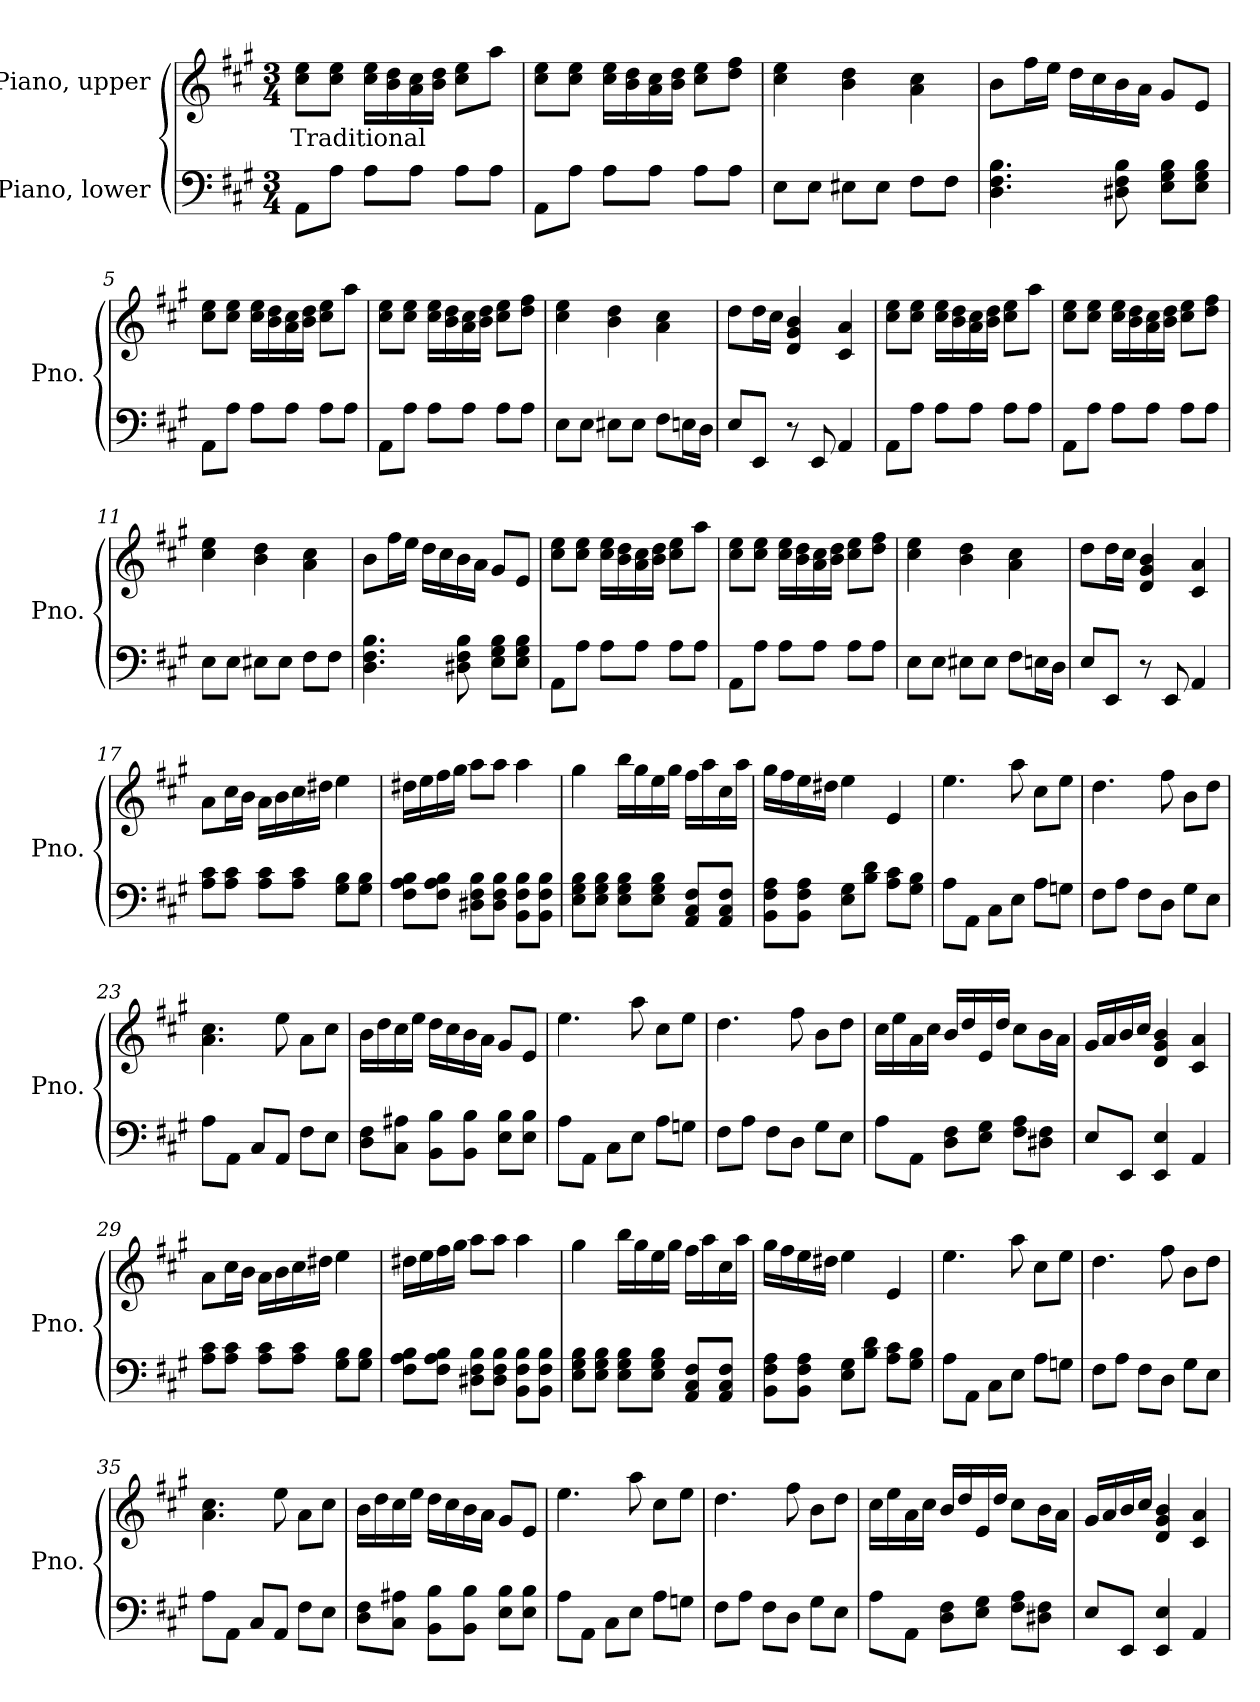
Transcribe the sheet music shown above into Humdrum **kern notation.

**kern	**kern	**text
*part2	*part1	*part1
*staff2	*staff1	*staff1
*I"Piano, lower	*I"Piano, upper	*
*I'Pno.	*I'Pno.	*
*clefF4	*clefG2	*
*k[f#c#g#]	*k[f#c#g#]	*
*M3/4	*M3/4	*
*MM100	*MM100	*
=1	=1	=1
!	!	!LO:LY:b
8AA\L	8cc#\ 8ee\L	Traditional
8A\J	8cc#\ 8ee\J	.
8A\L	16cc#\ 16ee\LL	.
.	16b\ 16dd\	.
8A\J	16a\ 16cc#\	.
.	16b\ 16dd\JJ	.
8A\L	8cc#\ 8ee\L	.
8A\J	8aa\J	.
=2	=2	=2
8AA\L	8cc#\ 8ee\L	.
8A\J	8cc#\ 8ee\J	.
8A\L	16cc#\ 16ee\LL	.
.	16b\ 16dd\	.
8A\J	16a\ 16cc#\	.
.	16b\ 16dd\JJ	.
8A\L	8cc#\ 8ee\L	.
8A\J	8dd\ 8ff#\J	.
=3	=3	=3
8E\L	4cc#\ 4ee\	.
8E\J	.	.
8E#X\L	4b\ 4dd\	.
8E#\J	.	.
8F#\L	4a\ 4cc#\	.
8F#\J	.	.
!!LO:LB:g=z
=4	=4	=4
4.D\ 4.F#\ 4.B\	8b\L	.
.	16ff#\L	.
.	16ee\JJ	.
.	16dd\LL	.
.	16cc#\	.
8D#X\ 8F#\ 8B\	16b\	.
.	16a\JJ	.
8E\ 8G#\ 8B\L	8g#/L	.
8E\ 8G#\ 8B\J	8e/J	.
=5	=5	=5
8AA\L	8cc#\ 8ee\L	.
8A\J	8cc#\ 8ee\J	.
8A\L	16cc#\ 16ee\LL	.
.	16b\ 16dd\	.
8A\J	16a\ 16cc#\	.
.	16b\ 16dd\JJ	.
8A\L	8cc#\ 8ee\L	.
8A\J	8aa\J	.
=6	=6	=6
8AA\L	8cc#\ 8ee\L	.
8A\J	8cc#\ 8ee\J	.
8A\L	16cc#\ 16ee\LL	.
.	16b\ 16dd\	.
8A\J	16a\ 16cc#\	.
.	16b\ 16dd\JJ	.
8A\L	8cc#\ 8ee\L	.
8A\J	8dd\ 8ff#\J	.
=7	=7	=7
8E\L	4cc#\ 4ee\	.
8E\J	.	.
8E#X\L	4b\ 4dd\	.
8E#\J	.	.
8F#\L	4a\ 4cc#\	.
16En\L	.	.
16D\JJ	.	.
=8	=8	=8
8E/L	8dd\L	.
8EE/J	16dd\L	.
.	16cc#\JJ	.
8r	4d/ 4g#/ 4b/	.
8EE/	.	.
4AA/	4c#/ 4a/	.
!!LO:LB:g=z
=9	=9	=9
8AA\L	8cc#\ 8ee\L	.
8A\J	8cc#\ 8ee\J	.
8A\L	16cc#\ 16ee\LL	.
.	16b\ 16dd\	.
8A\J	16a\ 16cc#\	.
.	16b\ 16dd\JJ	.
8A\L	8cc#\ 8ee\L	.
8A\J	8aa\J	.
=10	=10	=10
8AA\L	8cc#\ 8ee\L	.
8A\J	8cc#\ 8ee\J	.
8A\L	16cc#\ 16ee\LL	.
.	16b\ 16dd\	.
8A\J	16a\ 16cc#\	.
.	16b\ 16dd\JJ	.
8A\L	8cc#\ 8ee\L	.
8A\J	8dd\ 8ff#\J	.
=11	=11	=11
8E\L	4cc#\ 4ee\	.
8E\J	.	.
8E#X\L	4b\ 4dd\	.
8E#\J	.	.
8F#\L	4a\ 4cc#\	.
8F#\J	.	.
=12	=12	=12
4.D\ 4.F#\ 4.B\	8b\L	.
.	16ff#\L	.
.	16ee\JJ	.
.	16dd\LL	.
.	16cc#\	.
8D#X\ 8F#\ 8B\	16b\	.
.	16a\JJ	.
8E\ 8G#\ 8B\L	8g#/L	.
8E\ 8G#\ 8B\J	8e/J	.
=13	=13	=13
8AA\L	8cc#\ 8ee\L	.
8A\J	8cc#\ 8ee\J	.
8A\L	16cc#\ 16ee\LL	.
.	16b\ 16dd\	.
8A\J	16a\ 16cc#\	.
.	16b\ 16dd\JJ	.
8A\L	8cc#\ 8ee\L	.
8A\J	8aa\J	.
!!LO:LB:g=z
=14	=14	=14
8AA\L	8cc#\ 8ee\L	.
8A\J	8cc#\ 8ee\J	.
8A\L	16cc#\ 16ee\LL	.
.	16b\ 16dd\	.
8A\J	16a\ 16cc#\	.
.	16b\ 16dd\JJ	.
8A\L	8cc#\ 8ee\L	.
8A\J	8dd\ 8ff#\J	.
=15	=15	=15
8E\L	4cc#\ 4ee\	.
8E\J	.	.
8E#X\L	4b\ 4dd\	.
8E#\J	.	.
8F#\L	4a\ 4cc#\	.
16En\L	.	.
16D\JJ	.	.
=16	=16	=16
8E/L	8dd\L	.
8EE/J	16dd\L	.
.	16cc#\JJ	.
8r	4d/ 4g#/ 4b/	.
8EE/	.	.
4AA/	4c#/ 4a/	.
=17	=17	=17
8A\ 8c#\L	8a\L	.
8A\ 8c#\J	16cc#\L	.
.	16b\JJ	.
8A\ 8c#\L	16a\LL	.
.	16b\	.
8A\ 8c#\J	16cc#\	.
.	16dd#X\JJ	.
8G#\ 8B\L	4ee\	.
8G#\ 8B\J	.	.
!!LO:LB:g=z
=18	=18	=18
8F#\ 8A\ 8B\L	16dd#X\LL	.
.	16ee\	.
8F#\ 8A\ 8B\J	16ff#\	.
.	16gg#\JJ	.
8D#X\ 8F#\ 8B\L	8aa\L	.
8D#\ 8F#\ 8B\J	8aa\J	.
8BB\ 8F#\ 8B\L	4aa\	.
8BB\ 8F#\ 8B\J	.	.
=19	=19	=19
8E\ 8G#\ 8B\L	4gg#\	.
8E\ 8G#\ 8B\J	.	.
8E\ 8G#\ 8B\L	16bb\LL	.
.	16gg#\	.
8E\ 8G#\ 8B\J	16ee\	.
.	16gg#\JJ	.
8AA/ 8C#/ 8F#/L	16ff#\LL	.
.	16aa\	.
8AA/ 8C#/ 8F#/J	16cc#\	.
.	16aa\JJ	.
=20	=20	=20
8BB\ 8F#\ 8A\L	16gg#\LL	.
.	16ff#\	.
8BB\ 8F#\ 8A\J	16ee\	.
.	16dd#X\JJ	.
8E\ 8G#\L	4ee\	.
8B\ 8d\J	.	.
8A\ 8c#\L	4e/	.
8G#\ 8B\J	.	.
=21	=21	=21
8A\L	4.ee\	.
8AA\J	.	.
8C#\L	.	.
8E\J	8aa\	.
8A\L	8cc#\L	.
8Gn\J	8ee\J	.
!!LO:LB:g=z
=22	=22	=22
8F#\L	4.dd\	.
8A\J	.	.
8F#\L	.	.
8D\J	8ff#\	.
8G#\L	8b\L	.
8E\J	8dd\J	.
=23	=23	=23
8A\L	4.a\ 4.cc#\	.
8AA\J	.	.
8C#/L	.	.
8AA/J	8ee\	.
8F#\L	8a\L	.
8E\J	8cc#\J	.
=24	=24	=24
8D\ 8F#\L	16b\LL	.
.	16dd\	.
8C#\ 8A#X\J	16cc#\	.
.	16ee\JJ	.
8BB\ 8B\L	16dd\LL	.
.	16cc#\	.
8BB\ 8B\J	16b\	.
.	16a\JJ	.
8E\ 8B\L	8g#/L	.
8E\ 8B\J	8e/J	.
=25	=25	=25
8A\L	4.ee\	.
8AA\J	.	.
8C#\L	.	.
8E\J	8aa\	.
8A\L	8cc#\L	.
8Gn\J	8ee\J	.
=26	=26	=26
8F#\L	4.dd\	.
8A\J	.	.
8F#\L	.	.
8D\J	8ff#\	.
8G#\L	8b\L	.
8E\J	8dd\J	.
!!LO:PB:g=z
=27	=27	=27
8A\L	16cc#\LL	.
.	16ee\	.
8AA\J	16a\	.
.	16cc#\JJ	.
8D\ 8F#\L	16b/LL	.
.	16dd/	.
8E\ 8G#\J	16e/	.
.	16dd/JJ	.
8F#\ 8A\L	8cc#\L	.
8D#X\ 8F#\J	16b\L	.
.	16a\JJ	.
=28	=28	=28
8E/L	16g#/LL	.
.	16a/	.
8EE/J	16b/	.
.	16cc#/JJ	.
4EE/ 4E/	4d/ 4g#/ 4b/	.
4AA/	4c#/ 4a/	.
=29	=29	=29
8A\ 8c#\L	8a\L	.
8A\ 8c#\J	16cc#\L	.
.	16b\JJ	.
8A\ 8c#\L	16a\LL	.
.	16b\	.
8A\ 8c#\J	16cc#\	.
.	16dd#X\JJ	.
8G#\ 8B\L	4ee\	.
8G#\ 8B\J	.	.
=30	=30	=30
8F#\ 8A\ 8B\L	16dd#X\LL	.
.	16ee\	.
8F#\ 8A\ 8B\J	16ff#\	.
.	16gg#\JJ	.
8D#X\ 8F#\ 8B\L	8aa\L	.
8D#\ 8F#\ 8B\J	8aa\J	.
8BB\ 8F#\ 8B\L	4aa\	.
8BB\ 8F#\ 8B\J	.	.
!!LO:LB:g=z
=31	=31	=31
8E\ 8G#\ 8B\L	4gg#\	.
8E\ 8G#\ 8B\J	.	.
8E\ 8G#\ 8B\L	16bb\LL	.
.	16gg#\	.
8E\ 8G#\ 8B\J	16ee\	.
.	16gg#\JJ	.
8AA/ 8C#/ 8F#/L	16ff#\LL	.
.	16aa\	.
8AA/ 8C#/ 8F#/J	16cc#\	.
.	16aa\JJ	.
=32	=32	=32
8BB\ 8F#\ 8A\L	16gg#\LL	.
.	16ff#\	.
8BB\ 8F#\ 8A\J	16ee\	.
.	16dd#X\JJ	.
8E\ 8G#\L	4ee\	.
8B\ 8d\J	.	.
8A\ 8c#\L	4e/	.
8G#\ 8B\J	.	.
=33	=33	=33
8A\L	4.ee\	.
8AA\J	.	.
8C#\L	.	.
8E\J	8aa\	.
8A\L	8cc#\L	.
8Gn\J	8ee\J	.
=34	=34	=34
8F#\L	4.dd\	.
8A\J	.	.
8F#\L	.	.
8D\J	8ff#\	.
8G#\L	8b\L	.
8E\J	8dd\J	.
=35	=35	=35
8A\L	4.a\ 4.cc#\	.
8AA\J	.	.
8C#/L	.	.
8AA/J	8ee\	.
8F#\L	8a\L	.
8E\J	8cc#\J	.
!!LO:LB:g=z
=36	=36	=36
8D\ 8F#\L	16b\LL	.
.	16dd\	.
8C#\ 8A#X\J	16cc#\	.
.	16ee\JJ	.
8BB\ 8B\L	16dd\LL	.
.	16cc#\	.
8BB\ 8B\J	16b\	.
.	16a\JJ	.
8E\ 8B\L	8g#/L	.
8E\ 8B\J	8e/J	.
=37	=37	=37
8A\L	4.ee\	.
8AA\J	.	.
8C#\L	.	.
8E\J	8aa\	.
8A\L	8cc#\L	.
8Gn\J	8ee\J	.
=38	=38	=38
8F#\L	4.dd\	.
8A\J	.	.
8F#\L	.	.
8D\J	8ff#\	.
8G#\L	8b\L	.
8E\J	8dd\J	.
=39	=39	=39
8A\L	16cc#\LL	.
.	16ee\	.
8AA\J	16a\	.
.	16cc#\JJ	.
8D\ 8F#\L	16b/LL	.
.	16dd/	.
8E\ 8G#\J	16e/	.
.	16dd/JJ	.
8F#\ 8A\L	8cc#\L	.
8D#X\ 8F#\J	16b\L	.
.	16a\JJ	.
=40	=40	=40
8E/L	16g#/LL	.
.	16a/	.
8EE/J	16b/	.
.	16cc#/JJ	.
4EE/ 4E/	4d/ 4g#/ 4b/	.
4AA/	4c#/ 4a/	.
=	=	=
*-	*-	*-
